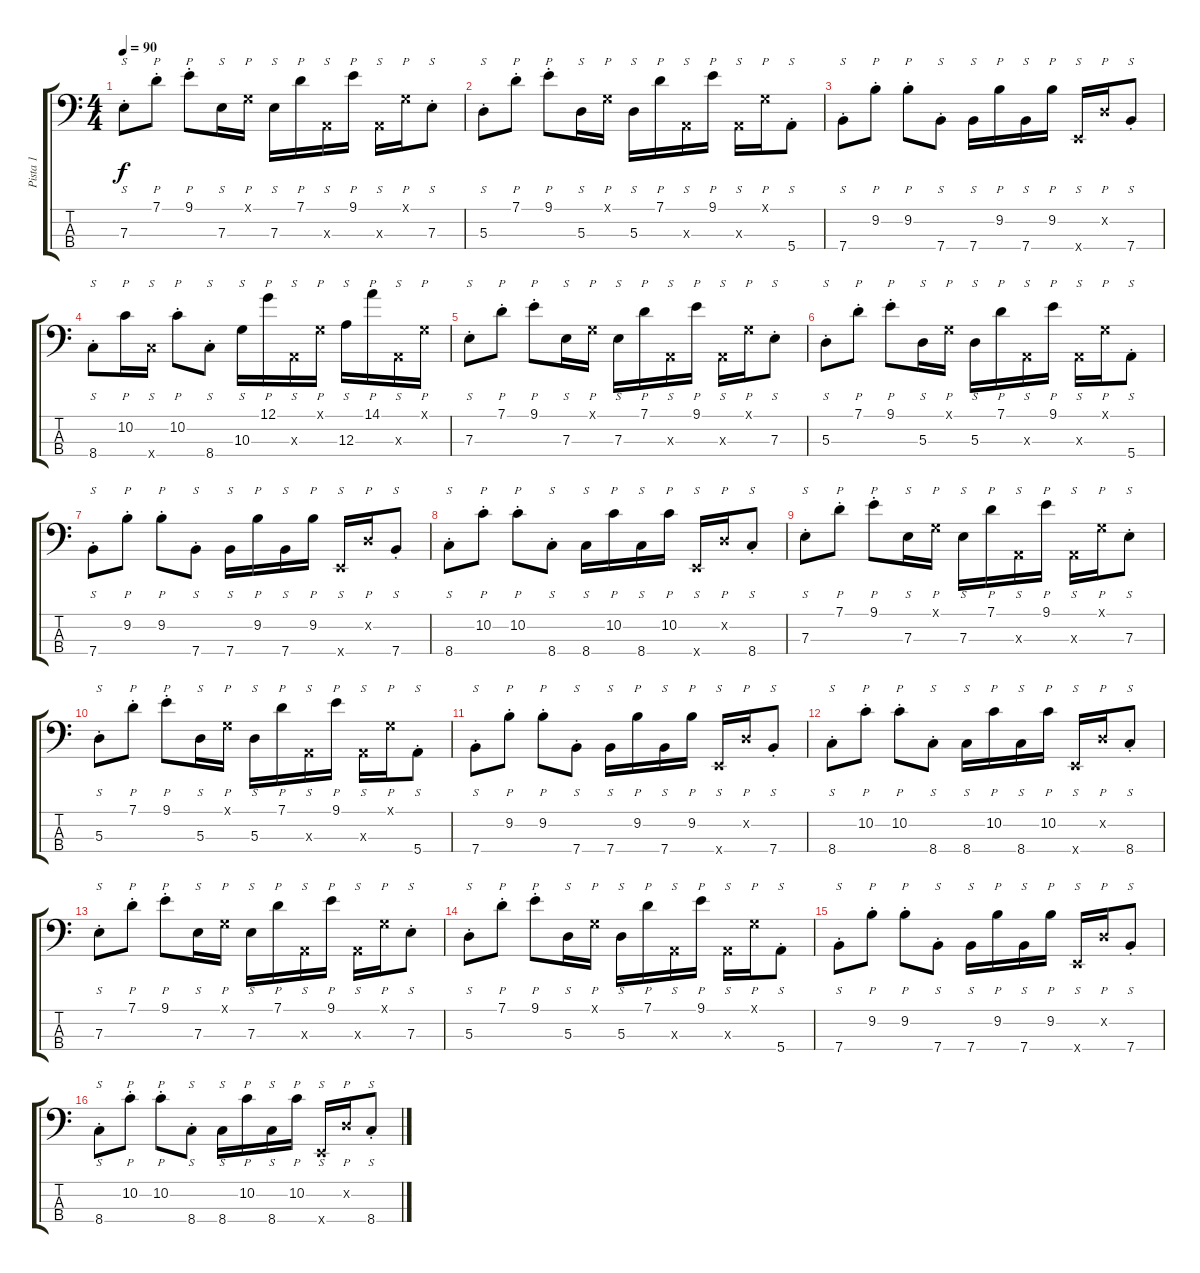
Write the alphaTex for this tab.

\track ("Pista 1" "Pista 1") {instrument electricbassfinger}
\staff {score tabs}
\tuning (G2 D2 A1 E1) {hide}
\ts (4 4)
\tempo 90
\clef f4
\ks c
7.3{st}.8{s dy f} 7.1{st}.8{p} 9.1{st}.8{p} 7.3.16{s} 0.1{x}.16{p} 7.3.16{s} 7.1.16{p} 0.3{x}.16{s} 9.1.16{p} 0.3{x}.16{s} 0.1{x}.16{p} 7.3{st}.8{s} |
5.3{st}.8{s} 7.1{st}.8{p} 9.1{st}.8{p} 5.3.16{s} 0.1{x}.16{p} 5.3.16{s} 7.1.16{p} 0.3{x}.16{s} 9.1.16{p} 0.3{x}.16{s} 0.1{x}.16{p} 5.4{st}.8{s} |
7.4{st}.8{s} 9.2{st}.8{p} 9.2{st}.8{p} 7.4{st}.8{s} 7.4.16{s} 9.2.16{p} 7.4.16{s} 9.2.16{p} 0.4{x}.16{s} 0.2{x}.16{p} 7.4{st}.8{s} |
8.4{st}.8{s} 10.2.16{p} 8.4{x}.16{s} 10.2{st}.8{p} 8.4{st}.8{s} 10.3.16{s} 12.1.16{p} 0.3{x}.16{s} 0.1{x}.16{p} 12.3.16{s} 14.1.16{p} 0.3{x}.16{s} 0.1{x}.16{p} |
7.3{st}.8{s} 7.1{st}.8{p} 9.1{st}.8{p} 7.3.16{s} 0.1{x}.16{p} 7.3.16{s} 7.1.16{p} 0.3{x}.16{s} 9.1.16{p} 0.3{x}.16{s} 0.1{x}.16{p} 7.3{st}.8{s} |
5.3{st}.8{s} 7.1{st}.8{p} 9.1{st}.8{p} 5.3.16{s} 0.1{x}.16{p} 5.3.16{s} 7.1.16{p} 0.3{x}.16{s} 9.1.16{p} 0.3{x}.16{s} 0.1{x}.16{p} 5.4{st}.8{s} |
7.4{st}.8{s} 9.2{st}.8{p} 9.2{st}.8{p} 7.4{st}.8{s} 7.4.16{s} 9.2.16{p} 7.4.16{s} 9.2.16{p} 0.4{x}.16{s} 0.2{x}.16{p} 7.4{st}.8{s} |
8.4{st}.8{s} 10.2{st}.8{p} 10.2{st}.8{p} 8.4{st}.8{s} 8.4.16{s} 10.2.16{p} 8.4.16{s} 10.2.16{p} 0.4{x}.16{s} 0.2{x}.16{p} 8.4{st}.8{s} |
7.3{st}.8{s} 7.1{st}.8{p} 9.1{st}.8{p} 7.3.16{s} 0.1{x}.16{p} 7.3.16{s} 7.1.16{p} 0.3{x}.16{s} 9.1.16{p} 0.3{x}.16{s} 0.1{x}.16{p} 7.3{st}.8{s} |
5.3{st}.8{s} 7.1{st}.8{p} 9.1{st}.8{p} 5.3.16{s} 0.1{x}.16{p} 5.3.16{s} 7.1.16{p} 0.3{x}.16{s} 9.1.16{p} 0.3{x}.16{s} 0.1{x}.16{p} 5.4{st}.8{s} |
7.4{st}.8{s} 9.2{st}.8{p} 9.2{st}.8{p} 7.4{st}.8{s} 7.4.16{s} 9.2.16{p} 7.4.16{s} 9.2.16{p} 0.4{x}.16{s} 0.2{x}.16{p} 7.4{st}.8{s} |
8.4{st}.8{s} 10.2{st}.8{p} 10.2{st}.8{p} 8.4{st}.8{s} 8.4.16{s} 10.2.16{p} 8.4.16{s} 10.2.16{p} 0.4{x}.16{s} 0.2{x}.16{p} 8.4{st}.8{s} |
7.3{st}.8{s} 7.1{st}.8{p} 9.1{st}.8{p} 7.3.16{s} 0.1{x}.16{p} 7.3.16{s} 7.1.16{p} 0.3{x}.16{s} 9.1.16{p} 0.3{x}.16{s} 0.1{x}.16{p} 7.3{st}.8{s} |
5.3{st}.8{s} 7.1{st}.8{p} 9.1{st}.8{p} 5.3.16{s} 0.1{x}.16{p} 5.3.16{s} 7.1.16{p} 0.3{x}.16{s} 9.1.16{p} 0.3{x}.16{s} 0.1{x}.16{p} 5.4{st}.8{s} |
7.4{st}.8{s} 9.2{st}.8{p} 9.2{st}.8{p} 7.4{st}.8{s} 7.4.16{s} 9.2.16{p} 7.4.16{s} 9.2.16{p} 0.4{x}.16{s} 0.2{x}.16{p} 7.4{st}.8{s} |
8.4{st}.8{s} 10.2{st}.8{p} 10.2{st}.8{p} 8.4{st}.8{s} 8.4.16{s} 10.2.16{p} 8.4.16{s} 10.2.16{p} 0.4{x}.16{s} 0.2{x}.16{p} 8.4{st}.8{s}
